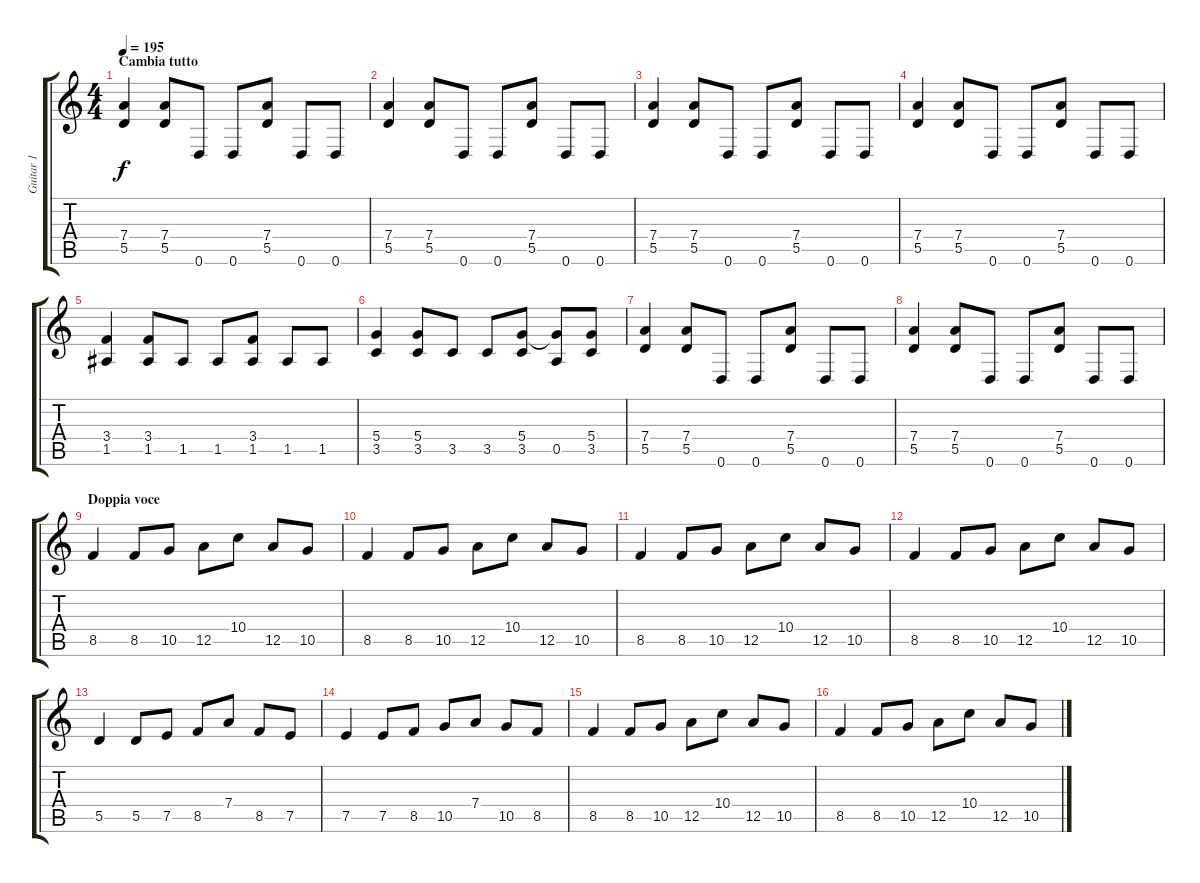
\track ("Guitar 1" "Guitar 1") {instrument distortionguitar}
\staff {score tabs}
\tuning (E4 B3 G3 D3 A2 D2) {hide}
\ts (4 4)
\section ("" "Cambia tutto")
\tempo 195
\clef g2
\ks c
(7.4 5.5).4{dy f volume 12} (7.4 5.5).8 0.6.8 0.6.8 (7.4 5.5).8 0.6.8 0.6.8 |
(7.4 5.5).4 (7.4 5.5).8 0.6.8 0.6.8 (7.4 5.5).8 0.6.8 0.6.8 |
(7.4 5.5).4 (7.4 5.5).8 0.6.8 0.6.8 (7.4 5.5).8 0.6.8 0.6.8 |
(7.4 5.5).4 (7.4 5.5).8 0.6.8 0.6.8 (7.4 5.5).8 0.6.8 0.6.8 |
(3.4 1.5).4 (3.4 1.5).8 1.5.8 1.5.8 (3.4 1.5).8 1.5.8 1.5.8 |
(5.4 3.5).4 (5.4 3.5).8 3.5.8 3.5.8 (5.4 3.5).8 (5.4{t} 0.5).8 (5.4 3.5).8 |
(7.4 5.5).4 (7.4 5.5).8 0.6.8 0.6.8 (7.4 5.5).8 0.6.8 0.6.8 |
(7.4 5.5).4 (7.4 5.5).8 0.6.8 0.6.8 (7.4 5.5).8 0.6.8 0.6.8 |
\section ("" "Doppia voce")
8.5.4{volume 16} 8.5.8 10.5.8 12.5.8 10.4.8 12.5.8 10.5.8 |
8.5.4{volume 16} 8.5.8 10.5.8 12.5.8 10.4.8 12.5.8 10.5.8 |
8.5.4{volume 16} 8.5.8 10.5.8 12.5.8 10.4.8 12.5.8 10.5.8 |
8.5.4{volume 16} 8.5.8 10.5.8 12.5.8 10.4.8 12.5.8 10.5.8 |
5.5.4 5.5.8 7.5.8 8.5.8 7.4.8 8.5.8 7.5.8 |
7.5.4 7.5.8 8.5.8 10.5.8 7.4.8 10.5.8 8.5.8 |
8.5.4{volume 16} 8.5.8 10.5.8 12.5.8 10.4.8 12.5.8 10.5.8 |
8.5.4{volume 16} 8.5.8 10.5.8 12.5.8 10.4.8 12.5.8 10.5.8
